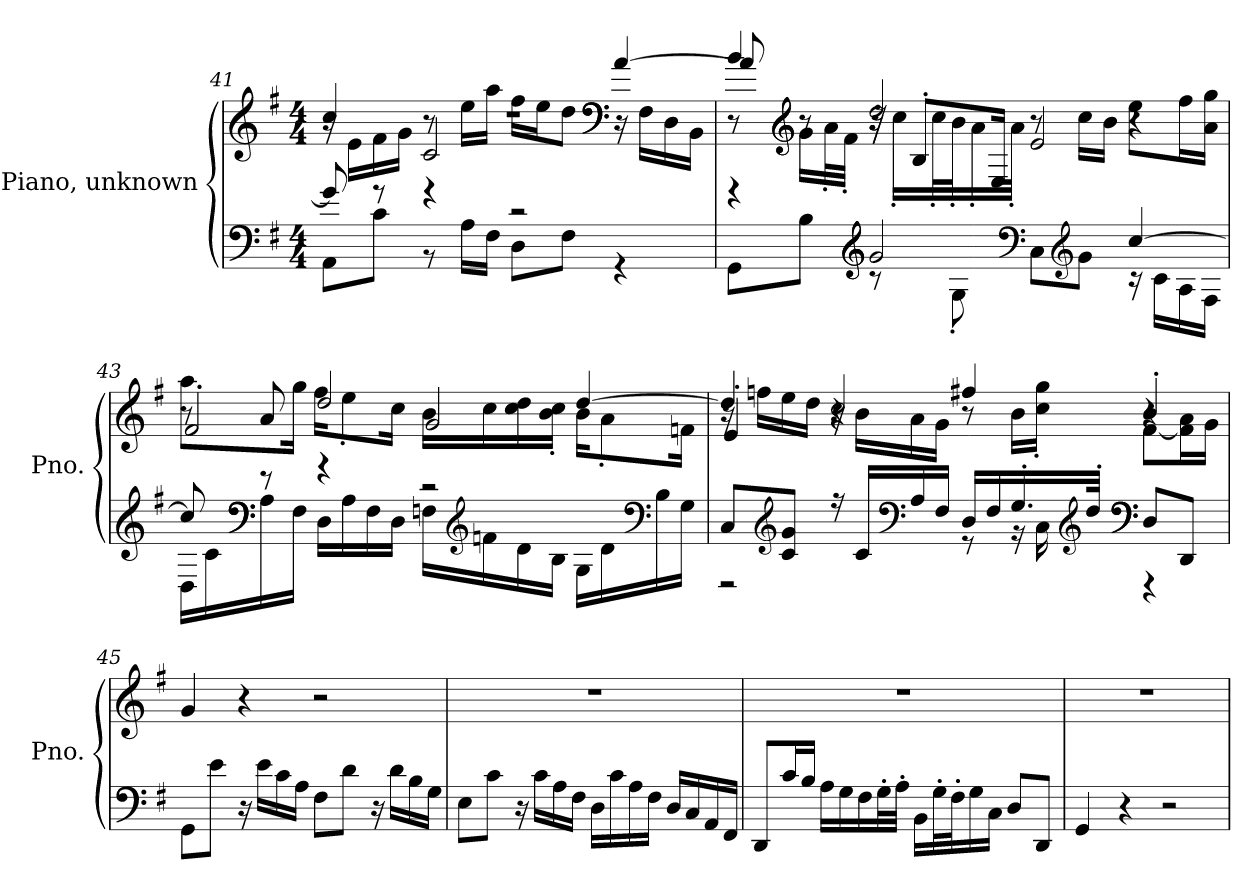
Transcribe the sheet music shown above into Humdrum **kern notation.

**kern	**kern
*part1	*part1
*staff2	*staff1
*I"Piano, unknown	*
*I'Pno.	*
!!LO:LB:g=z
*clefF4	*clefG2
*k[f#]	*k[f#]
*M4/4	*M4/4
=41	=41
*^	*^
*	*	*	*^
8g/]	8AA\L	1r	16r	4cc/
.	.	.	16e\LL	.
8r	8c\J	.	16f#\	.
.	.	.	16g\JJ	.
4r	8r	.	8r	2c/
.	16A\LL	.	16ee\LL	.
.	16F#\JJ	.	16aa\JJ	.
2r	8D\L	.	16ff#\LL	.
.	.	.	16ee\J	.
.	8F#\J	.	8dd\J	.
*	*	*clefF4	*	*
.	4r	.	16r	[4a/
.	.	.	16F#\LL	.
.	.	.	16D\	.
.	.	.	16BB\JJ	.
=42	=42	=42	=42	=42
4r	8GG\L	4b/	8r	8a/]
*	*	*clefG2	*	*
.	8B\J	.	16g\LL	8r
.	.	.	32a'\L	.
.	.	.	32f#'\JJJ	.
*clefG2	*	*	*	*
2g/	8r	2dd/	32r	16r
.	.	.	16cc'\LL	.
.	.	.	.	8B'/L
.	.	.	32cc'\L	.
.	8G'\	.	32b'\J	.
.	.	.	16a'\	.
.	.	.	.	16E/Jk
.	.	.	32a'\JJk	.
*clefF4	*	*	*	*
.	8C\L	.	8r	2e/
*clefG2	*	*	*	*
.	8g\J	.	16cc\LL	.
.	.	.	16b\JJ	.
[4cc/	16r	4r	8ee\L	.
.	16c\LL	.	.	.
.	16A\	.	16ff#\L	.
.	16F#\JJ	.	16a\ 16gg\JJ	.
!!LO:LB:g=z	!!	!!
=43	=43	=43	=43	=43
8cc/]	16D\LL	8r	8.aa\L	2f#/
.	16c\	.	.	.
*clefF4	*	*	*	*
8r	16A\	8a/	.	.
.	16F#\JJ	.	16gg\Jk	.
4r	16D\LL	2dd/	16ff#\KL	.
.	16A\	.	8ee'\	.
.	16F#\	.	.	.
.	16D\JJ	.	16cc\Jk	.
2r	16Fn\LL	.	16b\LL	2g/
*clefG2	*	*	*	*
.	16fn\	.	16cc\	.
.	16d\	.	16cc\ 16dd\	.
.	16B\JJ	.	16b\' 16cc\'JJ	.
.	16G\LL	[4dd/	16b\KL	.
.	16d\	.	8a'\	.
*clefF4	*	*	*	*
.	16B\	.	.	.
.	16G\JJ	.	16fn\Jk	.
!!LO:LB:g=z	!!	!!
=44	=44	=44	=44	=44
8C/L	2r	4dd/]	16r	4e'/
.	.	.	16ffn\LL	.
*clefG2	*	*	*	*
8c/ 8g/J	.	.	16ee\	.
.	.	.	16dd\JJ	.
16r	.	4r	16r	2cc/
16c/LL	.	.	16b\LL	.
*clefF4	*	*	*	*
16A/	.	.	16a\	.
16F#/JJ	.	.	16g\JJ	.
16D/LL	8r	4ff#X/	8r	.
16F#/	.	.	.	.
16.G'/	16r	.	16b\LL	.
.	16C\	.	16cc\' 16gg\'JJ	.
*clefG2	*	*	*	*
32dd'/JJk	.	.	.	.
*clefF4	*	*	*	*
8D/L	4r	4r	[8f#\L	4b'/
8DD/J	.	.	16f#\] 16a\L	.
.	.	.	16g\JJ	.
*v	*v	*	*	*
*	*v	*v	*v
=45	=45
8GG\L	4g/
8e\J	.
16r	4r
16e\LL	.
16c\	.
16A\JJ	.
8F#\L	2r
8d\J	.
16r	.
16d\LL	.
16B\	.
16G\JJ	.
!!LO:LB:g=z
=46	=46
8E\L	1r
8c\J	.
16r	.
16c\LL	.
16A\	.
16F#\JJ	.
16D\LL	.
16c\	.
16A\	.
16F#\JJ	.
16D/LL	.
16C/	.
16AA/	.
16FF#/JJ	.
=47	=47
8DD/L	1r
16c/L	.
16B/JJ	.
16A\LL	.
16G\	.
16F#\	.
32G'\L	.
32A'\JJJ	.
16BB\LL	.
32G'\L	.
32F#'\J	.
16G\	.
16C\JJ	.
8D/L	.
8DD/J	.
=48	=48
4GG/	1r
4r	.
2r	.
=	=
*-	*-
